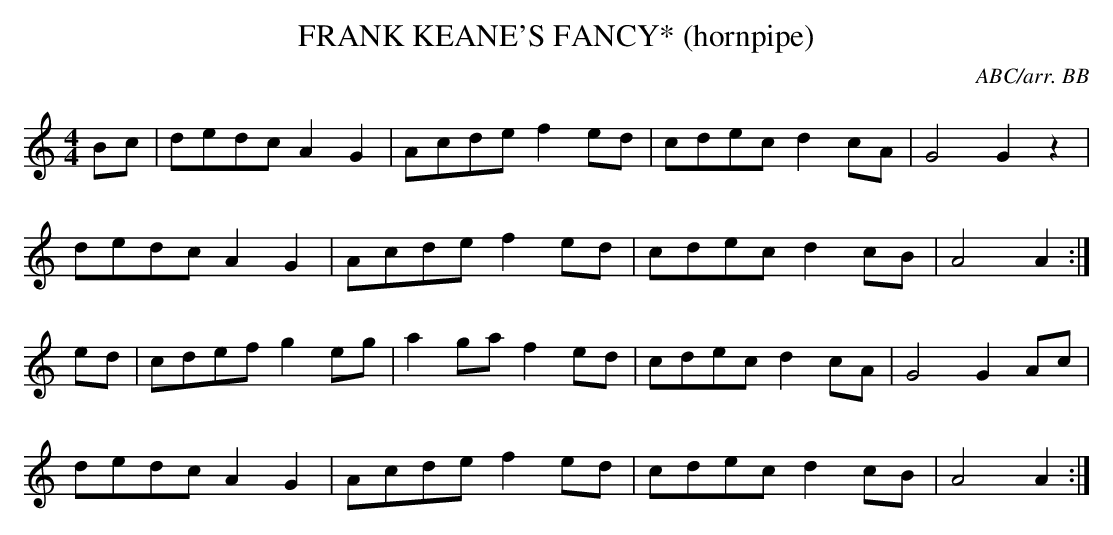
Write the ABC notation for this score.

X:1
T:FRANK KEANE'S FANCY* (hornpipe)
C:ABC/arr. BB
M:4/4
L:1/8
K:Am
Bc|dedc A2G2|Acde f2ed|cdec d2cA|G4 G2z2|
dedc A2G2|Acde f2ed|cdec d2cB|A4 A2 :|
ed|cdef g2eg|a2ga f2ed|cdec d2cA|G4 G2Ac|
dedc A2G2|Acde f2ed|cdec d2cB|A4 A2 :|
